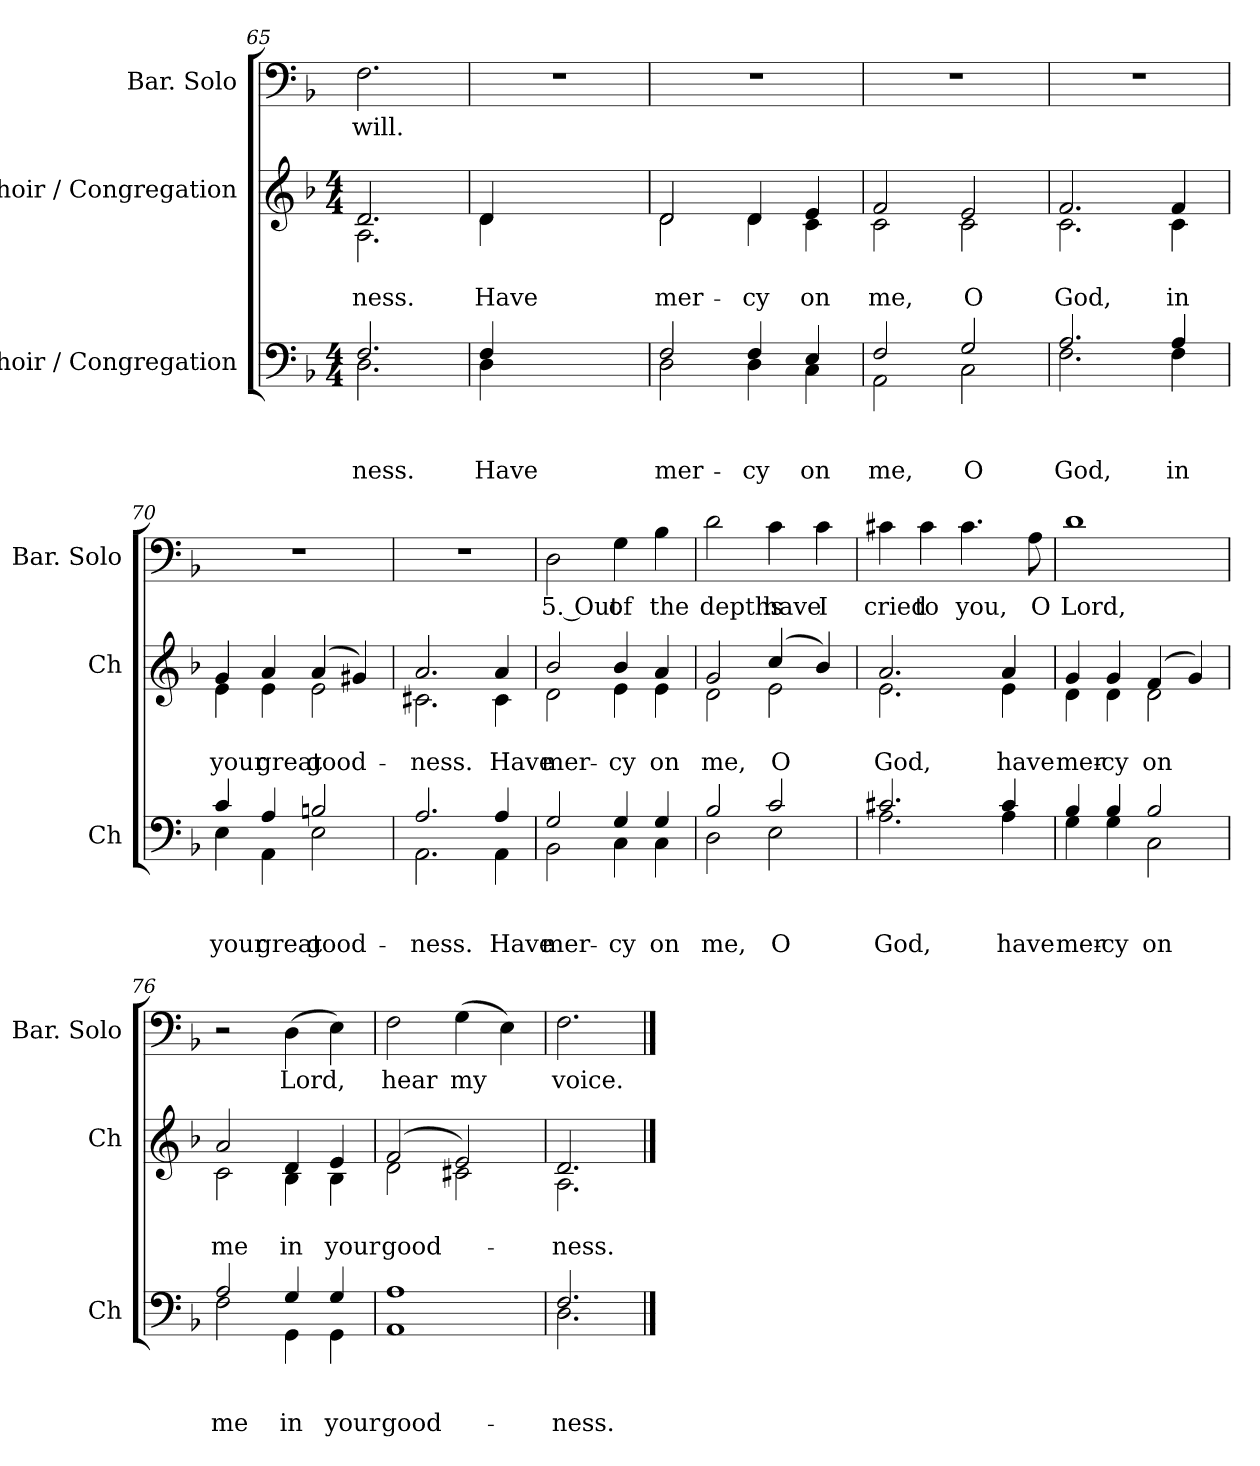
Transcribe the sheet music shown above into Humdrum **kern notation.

**kern	**text	**text	**text	**kern	**text	**text	**kern	**text
*part3	*part3	*part3	*part3	*part2	*part2	*part2	*part1	*part1
*staff3	*staff3	*staff3	*staff3	*staff2	*staff2	*staff2	*staff1	*staff1
*I"Choir / Congregation	*	*	*	*I"Choir / Congregation	*	*	*I"Bar. Solo	*
*I'Ch	*	*	*	*I'Ch	*	*	*I'Bar. Solo	*
*clefF4	*	*	*	*clefG2	*	*	*clefF4	*
*k[b-]	*	*	*	*k[b-]	*	*	*k[b-]	*
*F:	*	*	*	*F:	*	*	*F:	*
*M4/4	*	*	*	*M4/4	*	*	*	*
=65	=65	=65	=65	=65	=65	=65	=65	=65
!	!	!	!LO:LY:a	!	!	!LO:LY:b	!	!LO:LY:b
*^	*	*	*	*^	*	*	*	*
2.F/	2.D\	.	.	-ness.	2.d/	2.A\	.	-ness.	2.F\	will.
!!LO:PB:g=z
=66!	=66!	=66!	=66!	=66!	=66!	=66!	=66!	=66!	=66!	=66!
!	!	!	!	!LO:LY:a	!	!	!	!LO:LY:b	!	!
4F/	4D\	.	.	Have	4d/	4d\	.	Have	1r	.
2.ryy	2.ryy	.	.	.	2.ryy	2.ryy	.	.	.	.
=67	=67	=67	=67	=67	=67	=67	=67	=67	=67	=67
!	!	!	!	!LO:LY:a	!	!	!	!LO:LY:b	!	!
2F/	2D\	.	.	mer-	2d/	2d\	.	mer-	1r	.
!	!	!	!	!LO:LY:a	!	!	!	!LO:LY:b	!	!
4F/	4D\	.	.	-cy	4d/	4d\	.	-cy	.	.
!	!	!	!	!LO:LY:a	!	!	!	!LO:LY:b	!	!
4E/	4C\	.	.	on	4e/	4c\	.	on	.	.
=68	=68	=68	=68	=68	=68	=68	=68	=68	=68	=68
!	!	!	!	!LO:LY:a	!	!	!	!LO:LY:b	!	!
2F/	2AA\	.	.	me,	2f/	2c\	.	me,	1r	.
!	!	!	!	!LO:LY:a	!	!	!	!LO:LY:b	!	!
2G/	2C\	.	.	O	2e/	2c\	.	O	.	.
=69	=69	=69	=69	=69	=69	=69	=69	=69	=69	=69
!	!	!	!	!LO:LY:a	!	!	!	!LO:LY:b	!	!
2.A/	2.F\	.	.	God,	2.f/	2.c\	.	God,	1r	.
!	!	!	!	!LO:LY:a	!	!	!	!LO:LY:b	!	!
4A/	4F\	.	.	in	4f/	4c\	.	in	.	.
=70	=70	=70	=70	=70	=70	=70	=70	=70	=70	=70
!	!	!	!	!LO:LY:a	!	!	!	!LO:LY:b	!	!
4c/	4E\	.	.	your	4g/	4e\	.	your	1r	.
!	!	!	!	!LO:LY:a	!	!	!	!LO:LY:b	!	!
4A/	4AA\	.	.	great	4a/	4e\	.	great	.	.
!	!	!	!	!LO:LY:a	!	!	!	!LO:LY:b	!	!
2Bn/	2E\	.	.	good-	(4a/	2e\	.	good-	.	.
.	.	.	.	.	4g#X/)	.	.	.	.	.
!!LO:LB:g=z
=71	=71	=71	=71	=71	=71	=71	=71	=71	=71	=71
!	!	!	!	!LO:LY:a	!	!	!	!LO:LY:b	!	!
2.A/	2.AA\	.	.	-ness.	2.a/	2.c#X\	.	-ness.	1r	.
!	!	!	!	!LO:LY:a	!	!	!	!LO:LY:b	!	!
4A/	4AA\	.	.	Have	4a/	4c#\	.	Have	.	.
=72	=72	=72	=72	=72	=72	=72	=72	=72	=72	=72
!	!	!	!	!LO:LY:a	!	!	!	!LO:LY:b	!	!LO:LY:b:rj
2G/	2BB-\	.	.	mer-	2b-/	2d\	.	mer-	2D\	5. Out
!	!	!	!	!LO:LY:a	!	!	!	!LO:LY:b	!	!LO:LY:b
4G/	4C\	.	.	-cy	4b-/	4e\	.	-cy	4G\	of
!	!	!	!	!LO:LY:a	!	!	!	!LO:LY:b	!	!LO:LY:b
4G/	4C\	.	.	on	4a/	4e\	.	on	4B-\	the
=73	=73	=73	=73	=73	=73	=73	=73	=73	=73	=73
!	!	!	!	!LO:LY:a	!	!	!	!LO:LY:b	!	!LO:LY:b
2B-/	2D\	.	.	me,	2g/	2d\	.	me,	2d\	depths
!	!	!	!	!LO:LY:a	!	!	!	!LO:LY:b	!	!LO:LY:b
2c/	2E\	.	.	O	(4cc/	2e\	.	O	4c\	have
!	!	!	!	!	!	!	!	!	!	!LO:LY:b
.	.	.	.	.	4b-/)	.	.	.	4c\	I
=74	=74	=74	=74	=74	=74	=74	=74	=74	=74	=74
!	!	!	!	!LO:LY:a	!	!	!	!LO:LY:b	!	!LO:LY:b
2.c#X/	2.A\	.	.	God,	2.a/	2.e\	.	God,	4c#X\	cried
!	!	!	!	!	!	!	!	!	!	!LO:LY:b
.	.	.	.	.	.	.	.	.	4c#\	to
!	!	!	!	!	!	!	!	!	!	!LO:LY:b
.	.	.	.	.	.	.	.	.	4.c#\	you,
!	!	!	!	!LO:LY:a	!	!	!	!LO:LY:b	!	!
4c#/	4A\	.	.	have	4a/	4e\	.	have	.	.
!	!	!	!	!	!	!	!	!	!	!LO:LY:b
.	.	.	.	.	.	.	.	.	8A\	O
!!LO:LB:g=z
=75	=75	=75	=75	=75	=75	=75	=75	=75	=75	=75
!	!	!	!	!LO:LY:a	!	!	!	!LO:LY:b	!	!LO:LY:b
4B-/	4G\	.	.	mer-	4g/	4d\	.	mer-	1d	Lord,
!	!	!	!	!LO:LY:a	!	!	!	!LO:LY:b	!	!
4B-/	4G\	.	.	-cy	4g/	4d\	.	-cy	.	.
!	!	!	!	!LO:LY:a	!	!	!	!LO:LY:b	!	!
2B-/	2C\	.	.	on	(4f/	2d\	.	on	.	.
.	.	.	.	.	4g/)	.	.	.	.	.
=76	=76	=76	=76	=76	=76	=76	=76	=76	=76	=76
!	!	!	!	!LO:LY:a	!	!	!	!LO:LY:b	!	!
2A/	2F\	.	.	me	2a/	2c\	.	me	2r	.
!	!	!	!	!LO:LY:a	!	!	!	!LO:LY:b	!	!LO:LY:b
4G/	4GG\	.	.	in	4d/	4B-\	.	in	(>4D\	Lord,
!	!	!	!	!LO:LY:a	!	!	!	!LO:LY:b	!	!
4G/	4GG\	.	.	your	4e/	4B-\	.	your	4E\)	.
=77	=77	=77	=77	=77	=77	=77	=77	=77	=77	=77
!	!	!	!	!LO:LY:a	!	!	!	!LO:LY:b	!	!LO:LY:b
*v	*v	*	*	*	*	*	*	*	*	*
1AA 1A	.	.	good-	(2f/	2d\	.	good-	2F\	hear
!	!	!	!	!	!	!	!	!	!LO:LY:b
.	.	.	.	2e/)	2c#X\	.	.	(>4G\	my
.	.	.	.	.	.	.	.	4E\)	.
=78	=78	=78	=78	=78	=78	=78	=78	=78	=78
!	!	!	!LO:LY:a	!	!	!	!LO:LY:b	!	!LO:LY:b
*^	*	*	*	*	*	*	*	*	*
2.F/	2.D\	.	.	-ness.	2.d/	2.A\	.	-ness.	2.F\	voice.
*v	*v	*	*	*	*	*	*	*	*	*
*	*	*	*	*v	*v	*	*	*	*
==	==	==	==	==	==	==	==	==
*-	*-	*-	*-	*-	*-	*-	*-	*-
